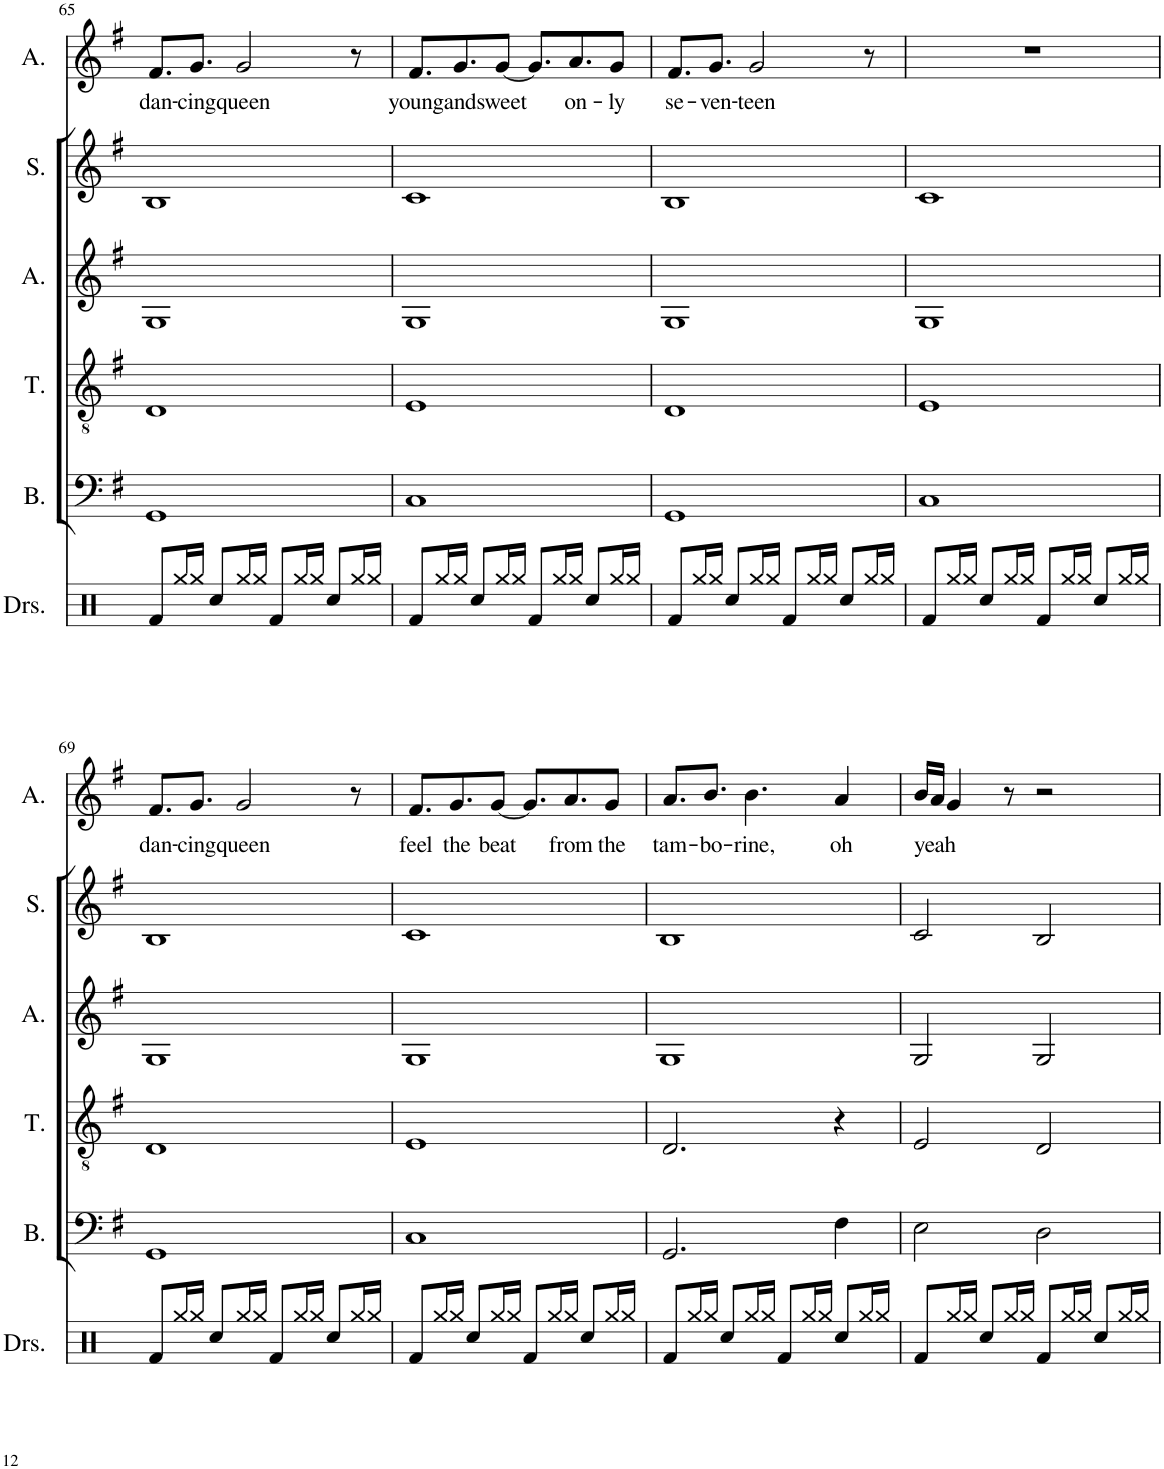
**kern	**kern	**kern	**kern	**kern	**kern	**text
*part6	*part5	*part4	*part3	*part2	*part1	*part1
*staff6	*staff5	*staff4	*staff3	*staff2	*staff1	*staff1
*I"Drumset	*I"Bass	*I"Tenor	*I"Alto	*I"Soprano	*I"Alto	*
*I'Drs.	*I'B.	*I'T.	*I'A.	*I'S.	*I'A.	*
!!LO:PB:g=z
*clefX	*clefF4	*clefGv2	*clefG2	*clefG2	*clefG2	*
*k[]	*k[f#]	*k[f#]	*k[f#]	*k[f#]	*k[f#]	*
*M4/4	*M4/4	*M4/4	*M4/4	*M4/4	*M4/4	*
=65	=65	=65	=65	=65	=65	=65
!	!	!	!	!	!	!LO:LY:b
8Rf/L	1GG	1D	1G	1B	8.f#/L	dan-
16Rgg/L	.	.	.	.	.	.
!	!	!	!	!	!	!LO:LY:b
16Rgg/JJ	.	.	.	.	8.g/J	-cing
8Rcc/L	.	.	.	.	.	.
!	!	!	!	!	!	!LO:LY:b
16Rgg/L	.	.	.	.	2g/	queen
16Rgg/JJ	.	.	.	.	.	.
8Rf/L	.	.	.	.	.	.
16Rgg/L	.	.	.	.	.	.
16Rgg/JJ	.	.	.	.	.	.
8Rcc/L	.	.	.	.	.	.
16Rgg/L	.	.	.	.	8r	.
16Rgg/JJ	.	.	.	.	.	.
=66	=66	=66	=66	=66	=66	=66
!	!	!	!	!	!	!LO:LY:b
8Rf/L	1C	1E	1G	1c	8.f#/L	young
16Rgg/L	.	.	.	.	.	.
!	!	!	!	!	!	!LO:LY:b
16Rgg/JJ	.	.	.	.	8.g/	and
8Rcc/L	.	.	.	.	.	.
!	!	!	!	!	!	!LO:LY:b
16Rgg/L	.	.	.	.	[8g/J	sweet
16Rgg/JJ	.	.	.	.	.	.
8Rf/L	.	.	.	.	8.g/L]	.
16Rgg/L	.	.	.	.	.	.
!	!	!	!	!	!	!LO:LY:b
16Rgg/JJ	.	.	.	.	8.a/	on-
8Rcc/L	.	.	.	.	.	.
!	!	!	!	!	!	!LO:LY:b
16Rgg/L	.	.	.	.	8g/J	-ly
16Rgg/JJ	.	.	.	.	.	.
=67	=67	=67	=67	=67	=67	=67
!	!	!	!	!	!	!LO:LY:b
8Rf/L	1GG	1D	1G	1B	8.f#/L	se-
16Rgg/L	.	.	.	.	.	.
!	!	!	!	!	!	!LO:LY:b
16Rgg/JJ	.	.	.	.	8.g/J	-ven-
8Rcc/L	.	.	.	.	.	.
!	!	!	!	!	!	!LO:LY:b
16Rgg/L	.	.	.	.	2g/	-teen
16Rgg/JJ	.	.	.	.	.	.
8Rf/L	.	.	.	.	.	.
16Rgg/L	.	.	.	.	.	.
16Rgg/JJ	.	.	.	.	.	.
8Rcc/L	.	.	.	.	.	.
16Rgg/L	.	.	.	.	8r	.
16Rgg/JJ	.	.	.	.	.	.
=68	=68	=68	=68	=68	=68	=68
8Rf/L	1C	1E	1G	1c	1r	.
16Rgg/L	.	.	.	.	.	.
16Rgg/JJ	.	.	.	.	.	.
8Rcc/L	.	.	.	.	.	.
16Rgg/L	.	.	.	.	.	.
16Rgg/JJ	.	.	.	.	.	.
8Rf/L	.	.	.	.	.	.
16Rgg/L	.	.	.	.	.	.
16Rgg/JJ	.	.	.	.	.	.
8Rcc/L	.	.	.	.	.	.
16Rgg/L	.	.	.	.	.	.
16Rgg/JJ	.	.	.	.	.	.
!!LO:LB:g=z
=69	=69	=69	=69	=69	=69	=69
!	!	!	!	!	!	!LO:LY:b
8Rf/L	1GG	1D	1G	1B	8.f#/L	dan-
16Rgg/L	.	.	.	.	.	.
!	!	!	!	!	!	!LO:LY:b
16Rgg/JJ	.	.	.	.	8.g/J	-cing
8Rcc/L	.	.	.	.	.	.
!	!	!	!	!	!	!LO:LY:b
16Rgg/L	.	.	.	.	2g/	queen
16Rgg/JJ	.	.	.	.	.	.
8Rf/L	.	.	.	.	.	.
16Rgg/L	.	.	.	.	.	.
16Rgg/JJ	.	.	.	.	.	.
8Rcc/L	.	.	.	.	.	.
16Rgg/L	.	.	.	.	8r	.
16Rgg/JJ	.	.	.	.	.	.
=70	=70	=70	=70	=70	=70	=70
!	!	!	!	!	!	!LO:LY:b
8Rf/L	1C	1E	1G	1c	8.f#/L	feel
16Rgg/L	.	.	.	.	.	.
!	!	!	!	!	!	!LO:LY:b
16Rgg/JJ	.	.	.	.	8.g/	the
8Rcc/L	.	.	.	.	.	.
!	!	!	!	!	!	!LO:LY:b
16Rgg/L	.	.	.	.	[8g/J	beat
16Rgg/JJ	.	.	.	.	.	.
8Rf/L	.	.	.	.	8.g/L]	.
16Rgg/L	.	.	.	.	.	.
!	!	!	!	!	!	!LO:LY:b
16Rgg/JJ	.	.	.	.	8.a/	from
8Rcc/L	.	.	.	.	.	.
!	!	!	!	!	!	!LO:LY:b
16Rgg/L	.	.	.	.	8g/J	the
16Rgg/JJ	.	.	.	.	.	.
=71	=71	=71	=71	=71	=71	=71
!	!	!	!	!	!	!LO:LY:b
8Rf/L	2.GG/	2.D/	1G	1B	8.a/L	tam-
16Rgg/L	.	.	.	.	.	.
!	!	!	!	!	!	!LO:LY:b
16Rgg/JJ	.	.	.	.	8.b/J	-bo-
8Rcc/L	.	.	.	.	.	.
!	!	!	!	!	!	!LO:LY:b
16Rgg/L	.	.	.	.	4.b\	-rine,
16Rgg/JJ	.	.	.	.	.	.
8Rf/L	.	.	.	.	.	.
16Rgg/L	.	.	.	.	.	.
16Rgg/JJ	.	.	.	.	.	.
!	!	!	!	!	!	!LO:LY:b
8Rcc/L	4F#\	4r	.	.	4a/	oh
16Rgg/L	.	.	.	.	.	.
16Rgg/JJ	.	.	.	.	.	.
=72	=72	=72	=72	=72	=72	=72
!	!	!	!	!	!	!LO:LY:b
8Rf/L	2E\	2E/	2G/	2c/	16b/LL	yeah
.	.	.	.	.	16a/JJ	.
16Rgg/L	.	.	.	.	4g/	.
16Rgg/JJ	.	.	.	.	.	.
8Rcc/L	.	.	.	.	.	.
16Rgg/L	.	.	.	.	8r	.
16Rgg/JJ	.	.	.	.	.	.
8Rf/L	2D\	2D/	2G/	2B/	2r	.
16Rgg/L	.	.	.	.	.	.
16Rgg/JJ	.	.	.	.	.	.
8Rcc/L	.	.	.	.	.	.
16Rgg/L	.	.	.	.	.	.
16Rgg/JJ	.	.	.	.	.	.
=	=	=	=	=	=	=
*-	*-	*-	*-	*-	*-	*-
